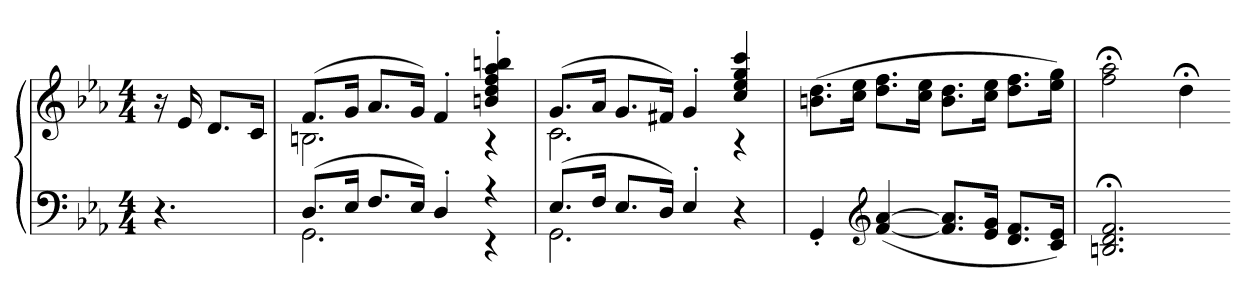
**kern	**kern
*part1	*part1
*staff2	*staff1
*clefF4	*clefG2
*k[b-e-a-]	*k[b-e-a-]
*c:	*c:
*M4/4	*M4/4
=	=
4.r	16r
.	16e-
.	8.dL
.	16cJk
=	=
*^	*^
(8.DL	2.GG	(8.fL	2.Bn
16E-Jk	.	16gJk	.
8.FL	.	8.a-L	.
16E-Jk)	.	16gJk)	.
4D'	.	4f'	.
4r	4r	4bn' 4dd' 4ff' 4aa-' 4bbn'	4r
=	=	=	=
(8.E-L	2.GG	(8.gL	2.c
16FJk	.	16a-Jk	.
8.E-L	.	8.gL	.
16DJk)	.	16f#XJk)	.
4E-'	.	4g'	.
4r	4ryy	4cc 4ee- 4gg 4ccc	4r
*v	*v	*	*
*	*v	*v
=	=
4GG'	(8.bn 8.ddL
.	16cc 16ee-Jk
*clefG2	*
([4f [4a-	8.dd 8.ffL
.	16cc 16ee-Jk
8.f] 8.a-]L	8.b 8.ddL
16e- 16gJk	16cc 16ee-Jk
8.d 8.fL	8.dd 8.ffL
16c 16e-Jk)	16ee- 16ggJk)
=	=
2.Bn;< 2.d;< 2.f;<	2ff;< 2aa-;<
.	4dd;<
=-	=-
*-	*-
